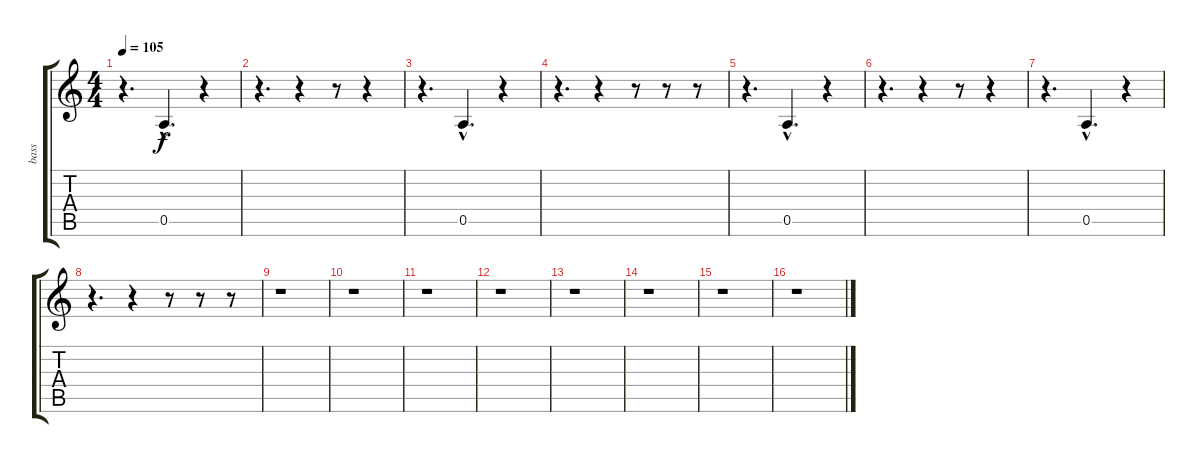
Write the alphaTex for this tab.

\track ("bass" "bass") {instrument slapbass2}
\staff {score tabs}
\tuning (E4 B3 G3 D3 A2 E2) {hide}
\ts (4 4)
\tempo 105
\clef g2
\ks c
r.4{d dy f} 0.5{hac}.4{d} r.4 |
r.4{d} r.4 r.8 r.4 |
r.4{d} 0.5{hac}.4{d} r.4 |
r.4{d} r.4 r.8 r.8 r.8 |
r.4{d} 0.5{hac}.4{d} r.4 |
r.4{d} r.4 r.8 r.4 |
r.4{d} 0.5{hac}.4{d} r.4 |
r.4{d} r.4 r.8 r.8 r.8 |
r.1 |
r.1 |
r.1 |
r.1 |
r.1 |
r.1 |
r.1 |
r.1
